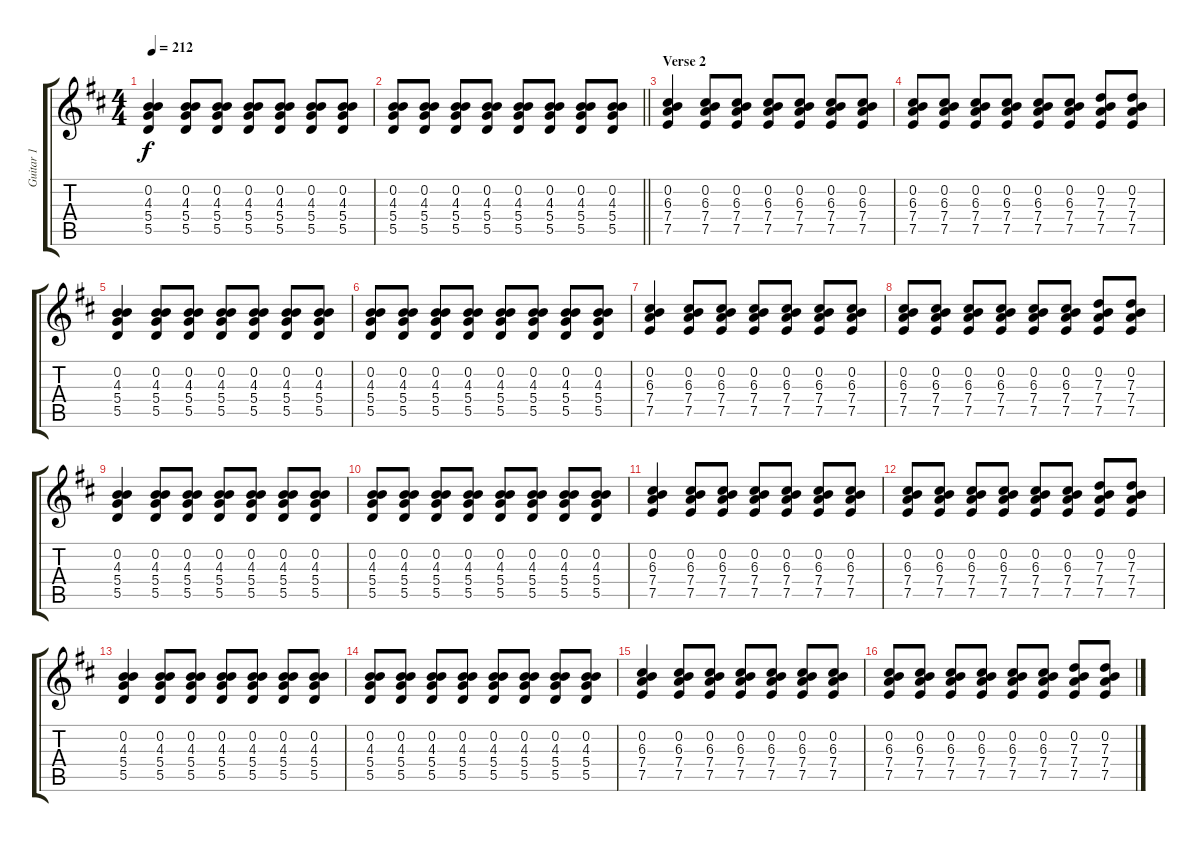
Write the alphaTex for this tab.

\track ("Guitar 1" "Guitar 1") {instrument electricguitarclean}
\staff {score tabs}
\tuning (E4 B3 G3 D3 A2 E2) {hide}
\ts (4 4)
\tempo 212
\clef g2
\ks d
(0.2 4.3 5.4 5.5).4{dy f} (0.2 4.3 5.4 5.5).8 (0.2 4.3 5.4 5.5).8 (0.2 4.3 5.4 5.5).8 (0.2 4.3 5.4 5.5).8 (0.2 4.3 5.4 5.5).8 (0.2 4.3 5.4 5.5).8 |
\barLineRight lightlight
(0.2 4.3 5.4 5.5).8 (0.2 4.3 5.4 5.5).8 (0.2 4.3 5.4 5.5).8 (0.2 4.3 5.4 5.5).8 (0.2 4.3 5.4 5.5).8 (0.2 4.3 5.4 5.5).8 (0.2 4.3 5.4 5.5).8 (0.2 4.3 5.4 5.5).8 |
\section ("" "Verse 2")
(0.2 6.3 7.4 7.5).4 (0.2 6.3 7.4 7.5).8 (0.2 6.3 7.4 7.5).8 (0.2 6.3 7.4 7.5).8 (0.2 6.3 7.4 7.5).8 (0.2 6.3 7.4 7.5).8 (0.2 6.3 7.4 7.5).8 |
(0.2 6.3 7.4 7.5).8 (0.2 6.3 7.4 7.5).8 (0.2 6.3 7.4 7.5).8 (0.2 6.3 7.4 7.5).8 (0.2 6.3 7.4 7.5).8 (0.2 6.3 7.4 7.5).8 (0.2 7.3 7.4 7.5).8 (0.2 7.3 7.4 7.5).8 |
(0.2 4.3 5.4 5.5).4 (0.2 4.3 5.4 5.5).8 (0.2 4.3 5.4 5.5).8 (0.2 4.3 5.4 5.5).8 (0.2 4.3 5.4 5.5).8 (0.2 4.3 5.4 5.5).8 (0.2 4.3 5.4 5.5).8 |
(0.2 4.3 5.4 5.5).8 (0.2 4.3 5.4 5.5).8 (0.2 4.3 5.4 5.5).8 (0.2 4.3 5.4 5.5).8 (0.2 4.3 5.4 5.5).8 (0.2 4.3 5.4 5.5).8 (0.2 4.3 5.4 5.5).8 (0.2 4.3 5.4 5.5).8 |
(0.2 6.3 7.4 7.5).4 (0.2 6.3 7.4 7.5).8 (0.2 6.3 7.4 7.5).8 (0.2 6.3 7.4 7.5).8 (0.2 6.3 7.4 7.5).8 (0.2 6.3 7.4 7.5).8 (0.2 6.3 7.4 7.5).8 |
(0.2 6.3 7.4 7.5).8 (0.2 6.3 7.4 7.5).8 (0.2 6.3 7.4 7.5).8 (0.2 6.3 7.4 7.5).8 (0.2 6.3 7.4 7.5).8 (0.2 6.3 7.4 7.5).8 (0.2 7.3 7.4 7.5).8 (0.2 7.3 7.4 7.5).8 |
(0.2 4.3 5.4 5.5).4 (0.2 4.3 5.4 5.5).8 (0.2 4.3 5.4 5.5).8 (0.2 4.3 5.4 5.5).8 (0.2 4.3 5.4 5.5).8 (0.2 4.3 5.4 5.5).8 (0.2 4.3 5.4 5.5).8 |
(0.2 4.3 5.4 5.5).8 (0.2 4.3 5.4 5.5).8 (0.2 4.3 5.4 5.5).8 (0.2 4.3 5.4 5.5).8 (0.2 4.3 5.4 5.5).8 (0.2 4.3 5.4 5.5).8 (0.2 4.3 5.4 5.5).8 (0.2 4.3 5.4 5.5).8 |
(0.2 6.3 7.4 7.5).4 (0.2 6.3 7.4 7.5).8 (0.2 6.3 7.4 7.5).8 (0.2 6.3 7.4 7.5).8 (0.2 6.3 7.4 7.5).8 (0.2 6.3 7.4 7.5).8 (0.2 6.3 7.4 7.5).8 |
(0.2 6.3 7.4 7.5).8 (0.2 6.3 7.4 7.5).8 (0.2 6.3 7.4 7.5).8 (0.2 6.3 7.4 7.5).8 (0.2 6.3 7.4 7.5).8 (0.2 6.3 7.4 7.5).8 (0.2 7.3 7.4 7.5).8 (0.2 7.3 7.4 7.5).8 |
(0.2 4.3 5.4 5.5).4 (0.2 4.3 5.4 5.5).8 (0.2 4.3 5.4 5.5).8 (0.2 4.3 5.4 5.5).8 (0.2 4.3 5.4 5.5).8 (0.2 4.3 5.4 5.5).8 (0.2 4.3 5.4 5.5).8 |
(0.2 4.3 5.4 5.5).8 (0.2 4.3 5.4 5.5).8 (0.2 4.3 5.4 5.5).8 (0.2 4.3 5.4 5.5).8 (0.2 4.3 5.4 5.5).8 (0.2 4.3 5.4 5.5).8 (0.2 4.3 5.4 5.5).8 (0.2 4.3 5.4 5.5).8 |
(0.2 6.3 7.4 7.5).4 (0.2 6.3 7.4 7.5).8 (0.2 6.3 7.4 7.5).8 (0.2 6.3 7.4 7.5).8 (0.2 6.3 7.4 7.5).8 (0.2 6.3 7.4 7.5).8 (0.2 6.3 7.4 7.5).8 |
(0.2 6.3 7.4 7.5).8 (0.2 6.3 7.4 7.5).8 (0.2 6.3 7.4 7.5).8 (0.2 6.3 7.4 7.5).8 (0.2 6.3 7.4 7.5).8 (0.2 6.3 7.4 7.5).8 (0.2 7.3 7.4 7.5).8 (0.2 7.3 7.4 7.5).8
